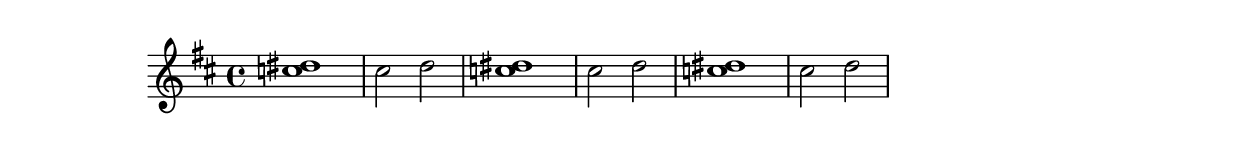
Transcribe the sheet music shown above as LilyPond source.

\version "1.7.5"

%% FIXME

\score { \notes \context Staff \transpose c c'' {
  \key d \major
%  \property Staff.autoReminders = #'cautionary
  \property Staff.Accidental \override #'font-relative-size = #0
  <dis1 c> cis2 d
%  \property Staff.Accidental \override #'cautionary-size = #-1
  <dis1 c> cis2 d
%  \property Staff.Accidental \override #'paren-cautionaries = ##f
  <dis1 c> cis2 d

}
}

